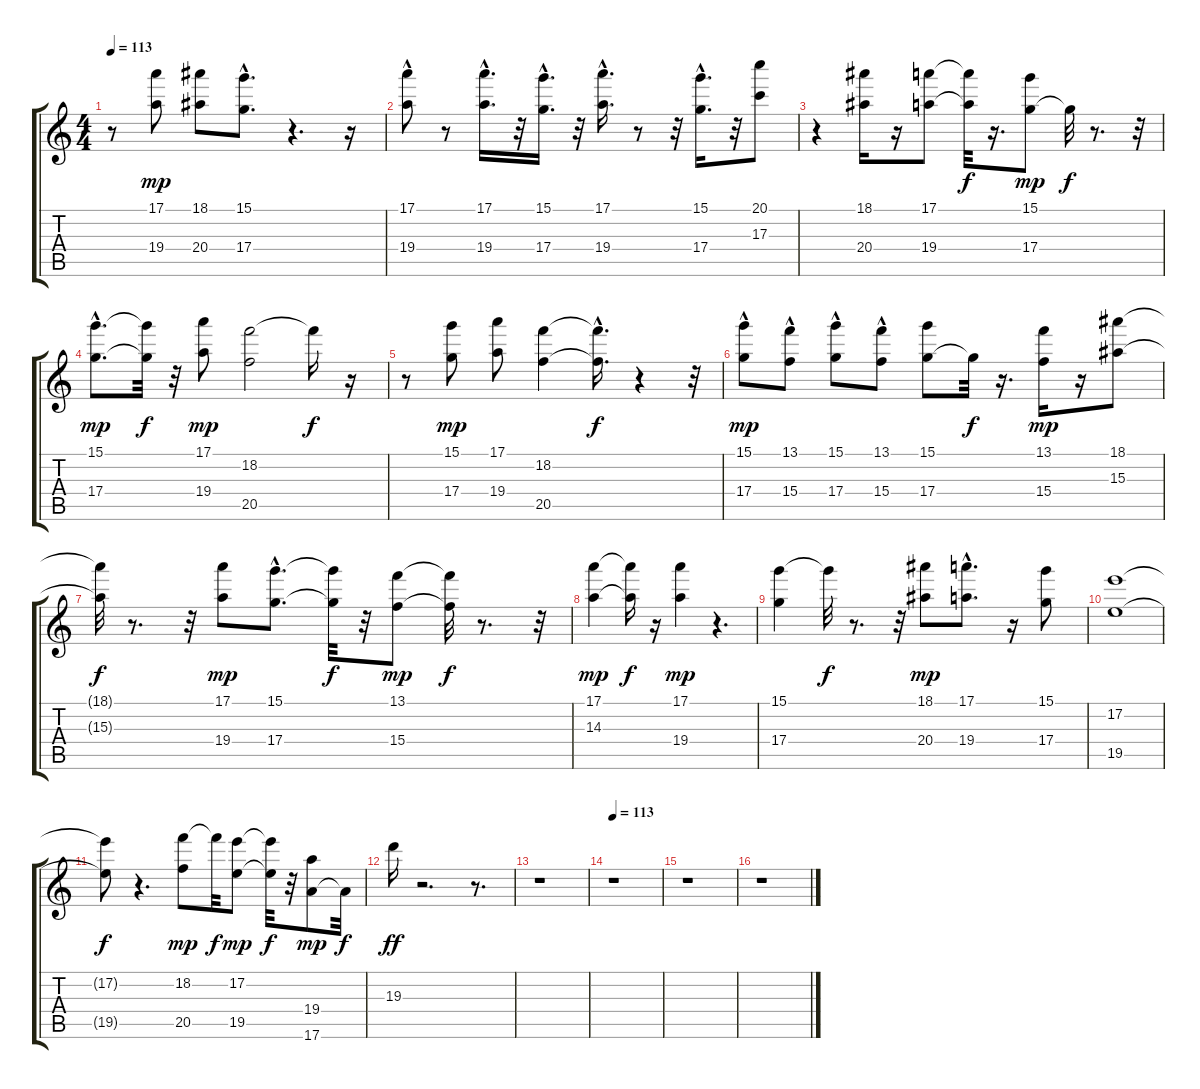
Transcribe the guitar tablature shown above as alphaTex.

\track "" {instrument electricbassfinger}
\staff {score tabs}
\tuning (E4 B3 G3 D3 A2 E2) {hide}
\ts (4 4)
\tempo 113
\clef g2
\ks c
r.8{dy f} (17.1 19.4).8{dy mp} (18.1 20.4).8 (15.1{hac} 17.4{hac}).8{d} r.4{d} r.16 |
(17.1{hac} 19.4).8 r.8 (17.1{hac} 19.4{hac}).16{d} r.32 (15.1{hac} 17.4).16{d} r.32 (17.1 19.4{hac}).16{d} r.8 r.32 (15.1 17.4{hac}).16{d} r.32 (20.1 17.3).8 |
r.4 (18.1 20.4).16 r.16 (17.1 19.4).8 (17.1{t} 19.4{t}).32{dy f} r.16{d} (15.1 17.4).8{dy mp} 17.4{t}.32{dy f} r.8{d} r.32 |
(15.1{hac} 17.4{hac}).8{d dy mp} (15.1{t} 17.4{t}).32{dy f} r.32 (17.1 19.4).8{dy mp} (18.2 20.5).2 18.2{t}.16{dy f} r.16 |
r.8 (15.1 17.4).8{dy mp} (17.1 19.4).8 (18.2 20.5).4 (18.2{hac t} 20.5{t}).16{d dy f} r.4 r.32 |
(15.1{hac} 17.4).8{dy mp} (13.1{hac} 15.4).8 (15.1 17.4{hac}).8 (13.1{hac} 15.4).8 (15.1 17.4).8 17.4{t}.32{dy f} r.16{d} (13.1 15.4).16{dy mp} r.16 (18.1 15.3).8 |
(18.1{t} 15.3{t}).32{dy f} r.8{d} r.32 (17.1 19.4).8{dy mp} (15.1{hac} 17.4{hac}).8{d} (15.1{t} 17.4{t}).32{dy f} r.32 (13.1 15.4).8{dy mp} (13.1{t} 15.4{t}).32{dy f} r.8{d} r.32 |
(17.1 14.3).4{dy mp} (17.1{t} 14.3{t}).16{dy f} r.16 (17.1 19.4).4{dy mp} r.4{d} |
(15.1 17.4).4 15.1{t}.32{dy f} r.8{d} r.32 (18.1 20.4).8{dy mp} (17.1{hac} 19.4{hac}).8{d} r.16 (15.1 17.4).8 |
(17.2 19.5).1 |
(17.2{t} 19.5{t}).8{dy f} r.4{d} (18.2 20.5).8{dy mp} 18.2{t}.32{dy f} (17.2 19.5).8{dy mp} (17.2{t} 19.5{t}).32{dy f} r.32 (19.4 17.6).8{dy mp} 17.6{t}.32{dy f} |
19.3.16{dy ff} r.2{d} r.8{d} |
r.1 |
\tempo 113
r.1 |
r.1 |
r.1
